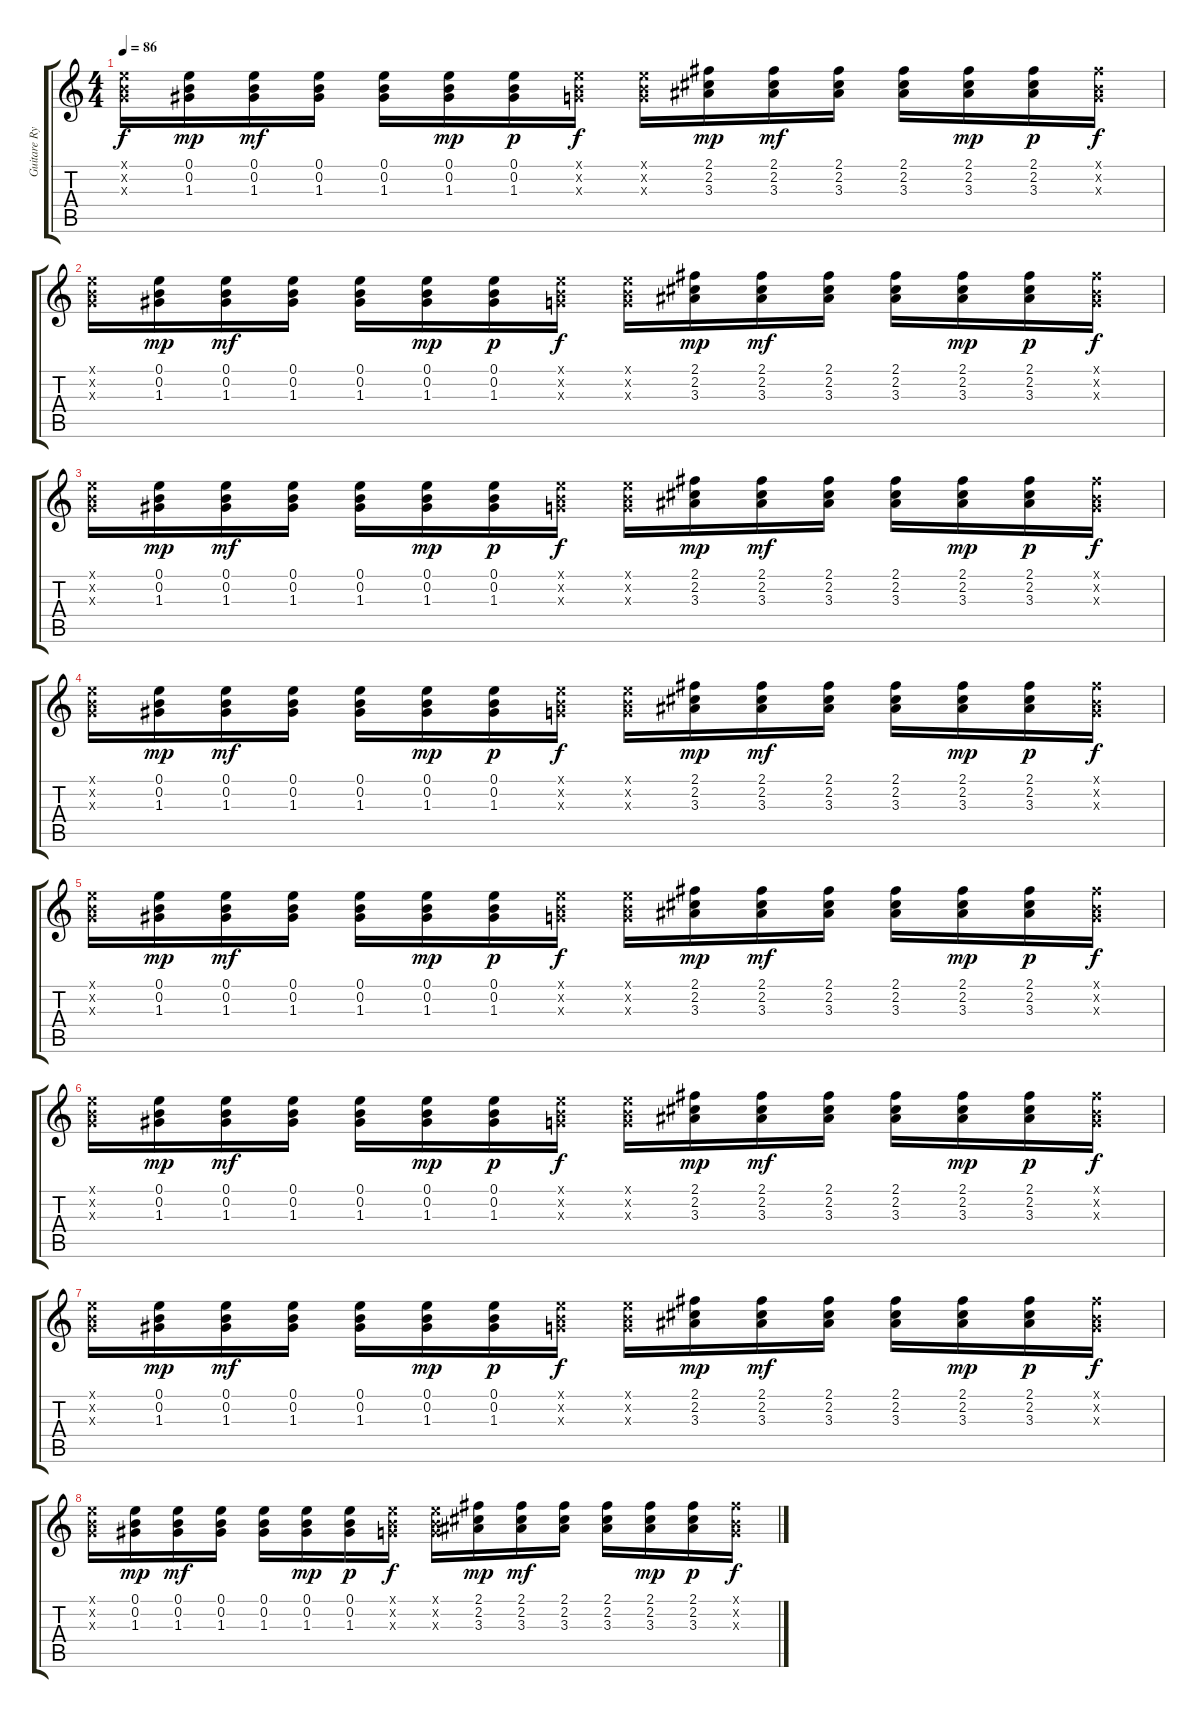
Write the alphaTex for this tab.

\track ("Guitare Rythmique" "Guitare Ry") {instrument electricguitarclean}
\staff {score tabs}
\tuning (E4 B3 G3 D3 A2 E2) {hide}
\ts (4 4)
\tempo 86
\clef g2
\ks c
(0.1{x} 0.2{x} 0.3{x}).16{dy f} (0.1 0.2 1.3).16{dy mp} (0.1 0.2 1.3).16{dy mf} (0.1 0.2 1.3).16 (0.1 0.2 1.3).16 (0.1 0.2 1.3).16{dy mp} (0.1 0.2 1.3).16{dy p} (0.1{x} 0.2{x} 0.3{x}).16{dy f} (0.1{x} 0.2{x} 0.3{x}).16 (2.1 2.2 3.3).16{dy mp} (2.1 2.2 3.3).16{dy mf} (2.1 2.2 3.3).16 (2.1 2.2 3.3).16 (2.1 2.2 3.3).16{dy mp} (2.1 2.2 3.3).16{dy p} (2.1{x} 0.2{x} 0.3{x}).16{dy f} |
(0.1{x} 0.2{x} 0.3{x}).16 (0.1 0.2 1.3).16{dy mp} (0.1 0.2 1.3).16{dy mf} (0.1 0.2 1.3).16 (0.1 0.2 1.3).16 (0.1 0.2 1.3).16{dy mp} (0.1 0.2 1.3).16{dy p} (0.1{x} 0.2{x} 0.3{x}).16{dy f} (0.1{x} 0.2{x} 0.3{x}).16 (2.1 2.2 3.3).16{dy mp} (2.1 2.2 3.3).16{dy mf} (2.1 2.2 3.3).16 (2.1 2.2 3.3).16 (2.1 2.2 3.3).16{dy mp} (2.1 2.2 3.3).16{dy p} (2.1{x} 0.2{x} 0.3{x}).16{dy f} |
(0.1{x} 0.2{x} 0.3{x}).16 (0.1 0.2 1.3).16{dy mp} (0.1 0.2 1.3).16{dy mf} (0.1 0.2 1.3).16 (0.1 0.2 1.3).16 (0.1 0.2 1.3).16{dy mp} (0.1 0.2 1.3).16{dy p} (0.1{x} 0.2{x} 0.3{x}).16{dy f} (0.1{x} 0.2{x} 0.3{x}).16 (2.1 2.2 3.3).16{dy mp} (2.1 2.2 3.3).16{dy mf} (2.1 2.2 3.3).16 (2.1 2.2 3.3).16 (2.1 2.2 3.3).16{dy mp} (2.1 2.2 3.3).16{dy p} (2.1{x} 0.2{x} 0.3{x}).16{dy f} |
(0.1{x} 0.2{x} 0.3{x}).16 (0.1 0.2 1.3).16{dy mp} (0.1 0.2 1.3).16{dy mf} (0.1 0.2 1.3).16 (0.1 0.2 1.3).16 (0.1 0.2 1.3).16{dy mp} (0.1 0.2 1.3).16{dy p} (0.1{x} 0.2{x} 0.3{x}).16{dy f} (0.1{x} 0.2{x} 0.3{x}).16 (2.1 2.2 3.3).16{dy mp} (2.1 2.2 3.3).16{dy mf} (2.1 2.2 3.3).16 (2.1 2.2 3.3).16 (2.1 2.2 3.3).16{dy mp} (2.1 2.2 3.3).16{dy p} (2.1{x} 0.2{x} 0.3{x}).16{dy f} |
(0.1{x} 0.2{x} 0.3{x}).16 (0.1 0.2 1.3).16{dy mp} (0.1 0.2 1.3).16{dy mf} (0.1 0.2 1.3).16 (0.1 0.2 1.3).16 (0.1 0.2 1.3).16{dy mp} (0.1 0.2 1.3).16{dy p} (0.1{x} 0.2{x} 0.3{x}).16{dy f} (0.1{x} 0.2{x} 0.3{x}).16 (2.1 2.2 3.3).16{dy mp} (2.1 2.2 3.3).16{dy mf} (2.1 2.2 3.3).16 (2.1 2.2 3.3).16 (2.1 2.2 3.3).16{dy mp} (2.1 2.2 3.3).16{dy p} (2.1{x} 0.2{x} 0.3{x}).16{dy f} |
(0.1{x} 0.2{x} 0.3{x}).16 (0.1 0.2 1.3).16{dy mp} (0.1 0.2 1.3).16{dy mf} (0.1 0.2 1.3).16 (0.1 0.2 1.3).16 (0.1 0.2 1.3).16{dy mp} (0.1 0.2 1.3).16{dy p} (0.1{x} 0.2{x} 0.3{x}).16{dy f} (0.1{x} 0.2{x} 0.3{x}).16 (2.1 2.2 3.3).16{dy mp} (2.1 2.2 3.3).16{dy mf} (2.1 2.2 3.3).16 (2.1 2.2 3.3).16 (2.1 2.2 3.3).16{dy mp} (2.1 2.2 3.3).16{dy p} (2.1{x} 0.2{x} 0.3{x}).16{dy f} |
(0.1{x} 0.2{x} 0.3{x}).16 (0.1 0.2 1.3).16{dy mp} (0.1 0.2 1.3).16{dy mf} (0.1 0.2 1.3).16 (0.1 0.2 1.3).16 (0.1 0.2 1.3).16{dy mp} (0.1 0.2 1.3).16{dy p} (0.1{x} 0.2{x} 0.3{x}).16{dy f} (0.1{x} 0.2{x} 0.3{x}).16 (2.1 2.2 3.3).16{dy mp} (2.1 2.2 3.3).16{dy mf} (2.1 2.2 3.3).16 (2.1 2.2 3.3).16 (2.1 2.2 3.3).16{dy mp} (2.1 2.2 3.3).16{dy p} (2.1{x} 0.2{x} 0.3{x}).16{dy f} |
(0.1{x} 0.2{x} 0.3{x}).16 (0.1 0.2 1.3).16{dy mp} (0.1 0.2 1.3).16{dy mf} (0.1 0.2 1.3).16 (0.1 0.2 1.3).16 (0.1 0.2 1.3).16{dy mp} (0.1 0.2 1.3).16{dy p} (0.1{x} 0.2{x} 0.3{x}).16{dy f} (0.1{x} 0.2{x} 0.3{x}).16 (2.1 2.2 3.3).16{dy mp} (2.1 2.2 3.3).16{dy mf} (2.1 2.2 3.3).16 (2.1 2.2 3.3).16 (2.1 2.2 3.3).16{dy mp} (2.1 2.2 3.3).16{dy p} (2.1{x} 0.2{x} 0.3{x}).16{dy f}
